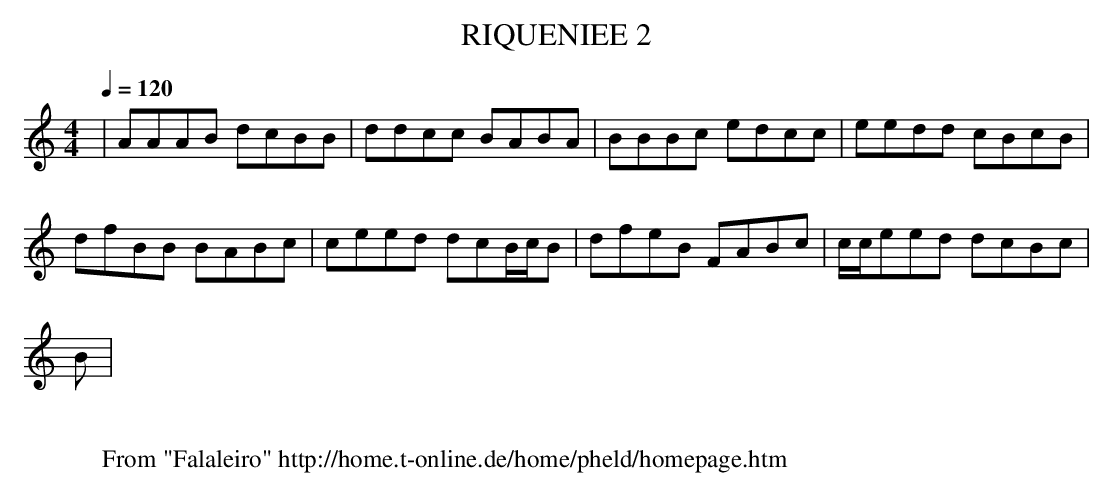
X:1
T:RIQUENIEE 2
M:4/4
L:1/8
Q:1/4=120
K:C
|AAAB dcBB|ddcc BABA|BBBc edcc|eedd cBcB|
dfBB BABc|ceed dcB/2c/2B|dfeB FABc|c/2c/2eed dcBc|
B|
W:
W: From "Falaleiro" http://home.t-online.de/home/pheld/homepage.htm
